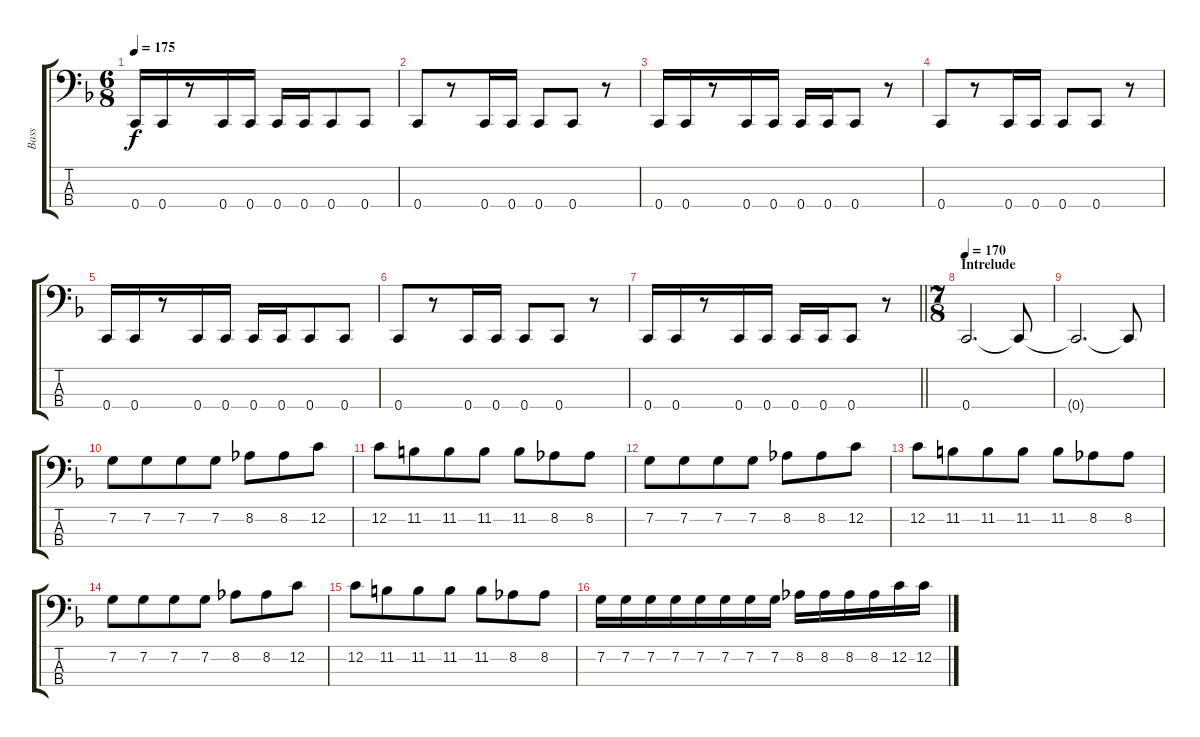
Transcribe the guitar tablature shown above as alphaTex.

\track ("Bass" "Bass") {instrument electricbasspick}
\staff {score tabs}
\tuning (F2 C2 G1 C1) {hide}
\ts (6 8)
\tempo 175
\clef f4
\ks dminor
0.4.16{dy f} 0.4.16 r.8 0.4.16 0.4.16 0.4.16 0.4.16 0.4.8 0.4.8 |
0.4.8 r.8 0.4.16 0.4.16 0.4.8 0.4.8 r.8 |
0.4.16 0.4.16 r.8 0.4.16 0.4.16 0.4.16 0.4.16 0.4.8 r.8 |
0.4.8 r.8 0.4.16 0.4.16 0.4.8 0.4.8 r.8 |
0.4.16 0.4.16 r.8 0.4.16 0.4.16 0.4.16 0.4.16 0.4.8 0.4.8 |
0.4.8 r.8 0.4.16 0.4.16 0.4.8 0.4.8 r.8 |
\barLineRight lightlight
0.4.16 0.4.16 r.8 0.4.16 0.4.16 0.4.16 0.4.16 0.4.8 r.8 |
\ts (7 8)
\section ("" "Intrelude")
\tempo 170
0.4.2{d} 0.4{t}.8 |
0.4{t}.2{d} 0.4{t}.8 |
7.2.8{volume 11} 7.2.8 7.2.8 7.2.8 8.2.8 8.2.8 12.2.8 |
12.2.8 11.2.8 11.2.8 11.2.8 11.2.8 8.2.8 8.2.8 |
7.2.8 7.2.8 7.2.8 7.2.8 8.2.8 8.2.8 12.2.8 |
12.2.8 11.2.8 11.2.8 11.2.8 11.2.8 8.2.8 8.2.8 |
7.2.8 7.2.8 7.2.8 7.2.8 8.2.8 8.2.8 12.2.8 |
12.2.8 11.2.8 11.2.8 11.2.8 11.2.8 8.2.8 8.2.8 |
7.2.16 7.2.16 7.2.16 7.2.16 7.2.16 7.2.16 7.2.16 7.2.16 8.2.16 8.2.16 8.2.16 8.2.16 12.2.16 12.2.16
